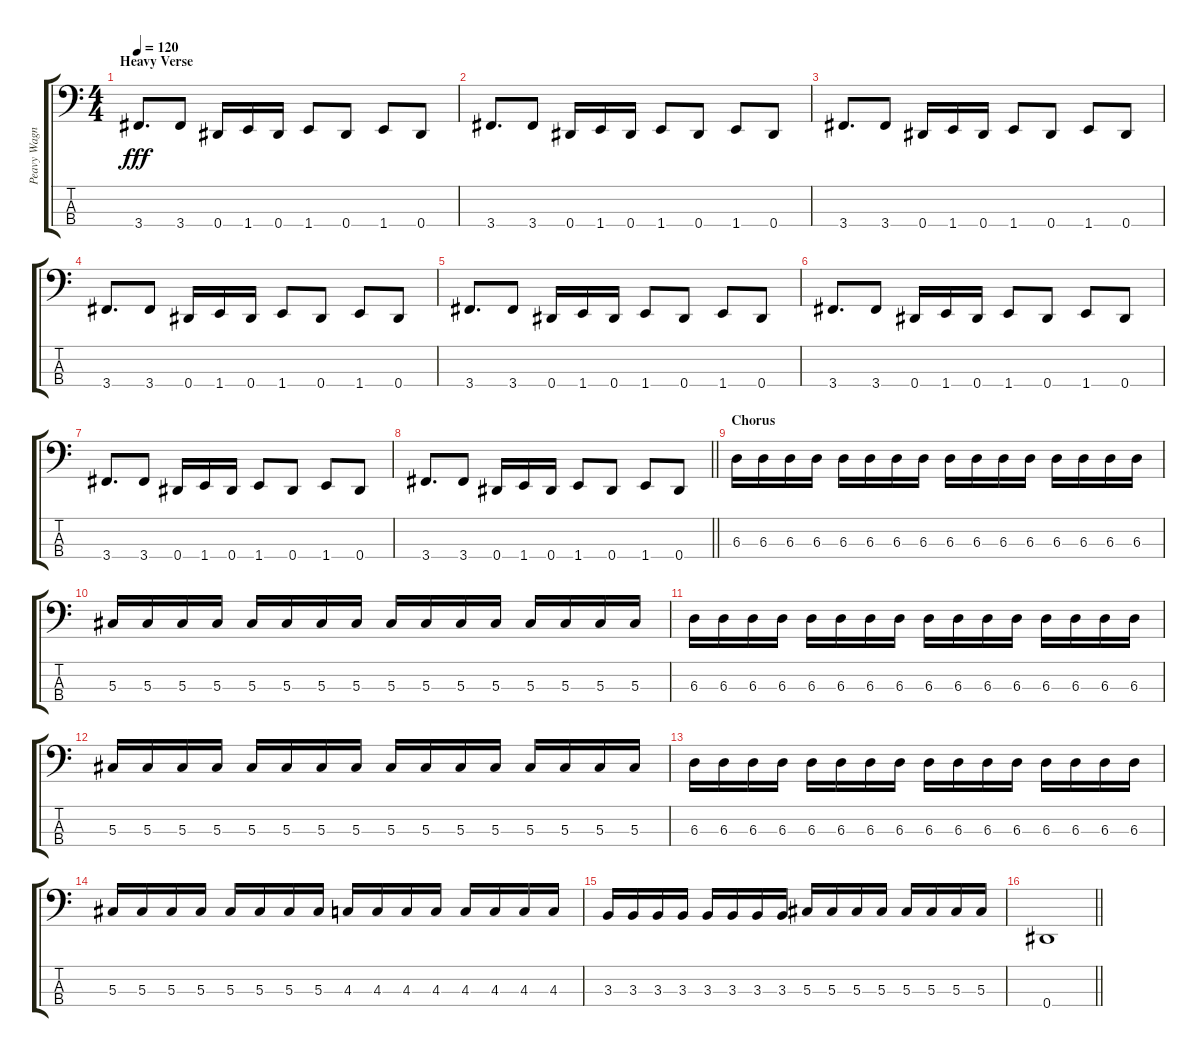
\track ("Peavy Wagner (bass)" "Peavy Wagn") {instrument electricbassfinger}
\staff {score tabs}
\tuning (Gb2 Db2 Ab1 Eb1) {hide}
\ts (4 4)
\section ("" "Heavy Verse")
\tempo 120
\clef f4
\ks c
3.4.8{d dy fff} 3.4.8 0.4.16 1.4.16 0.4.16 1.4.8 0.4.8 1.4.8 0.4.8 |
3.4.8{d} 3.4.8 0.4.16 1.4.16 0.4.16 1.4.8 0.4.8 1.4.8 0.4.8 |
3.4.8{d} 3.4.8 0.4.16 1.4.16 0.4.16 1.4.8 0.4.8 1.4.8 0.4.8 |
3.4.8{d} 3.4.8 0.4.16 1.4.16 0.4.16 1.4.8 0.4.8 1.4.8 0.4.8 |
3.4.8{d} 3.4.8 0.4.16 1.4.16 0.4.16 1.4.8 0.4.8 1.4.8 0.4.8 |
3.4.8{d} 3.4.8 0.4.16 1.4.16 0.4.16 1.4.8 0.4.8 1.4.8 0.4.8 |
3.4.8{d} 3.4.8 0.4.16 1.4.16 0.4.16 1.4.8 0.4.8 1.4.8 0.4.8 |
\barLineRight lightlight
3.4.8{d} 3.4.8 0.4.16 1.4.16 0.4.16 1.4.8 0.4.8 1.4.8 0.4.8 |
\section ("" "Chorus")
6.3.16 6.3.16 6.3.16 6.3.16 6.3.16 6.3.16 6.3.16 6.3.16 6.3.16 6.3.16 6.3.16 6.3.16 6.3.16 6.3.16 6.3.16 6.3.16 |
5.3.16 5.3.16 5.3.16 5.3.16 5.3.16 5.3.16 5.3.16 5.3.16 5.3.16 5.3.16 5.3.16 5.3.16 5.3.16 5.3.16 5.3.16 5.3.16 |
6.3.16 6.3.16 6.3.16 6.3.16 6.3.16 6.3.16 6.3.16 6.3.16 6.3.16 6.3.16 6.3.16 6.3.16 6.3.16 6.3.16 6.3.16 6.3.16 |
5.3.16 5.3.16 5.3.16 5.3.16 5.3.16 5.3.16 5.3.16 5.3.16 5.3.16 5.3.16 5.3.16 5.3.16 5.3.16 5.3.16 5.3.16 5.3.16 |
6.3.16 6.3.16 6.3.16 6.3.16 6.3.16 6.3.16 6.3.16 6.3.16 6.3.16 6.3.16 6.3.16 6.3.16 6.3.16 6.3.16 6.3.16 6.3.16 |
5.3.16 5.3.16 5.3.16 5.3.16 5.3.16 5.3.16 5.3.16 5.3.16 4.3.16 4.3.16 4.3.16 4.3.16 4.3.16 4.3.16 4.3.16 4.3.16 |
3.3.16 3.3.16 3.3.16 3.3.16 3.3.16 3.3.16 3.3.16 3.3.16 5.3.16 5.3.16 5.3.16 5.3.16 5.3.16 5.3.16 5.3.16 5.3.16 |
\barLineRight lightlight
0.4.1
